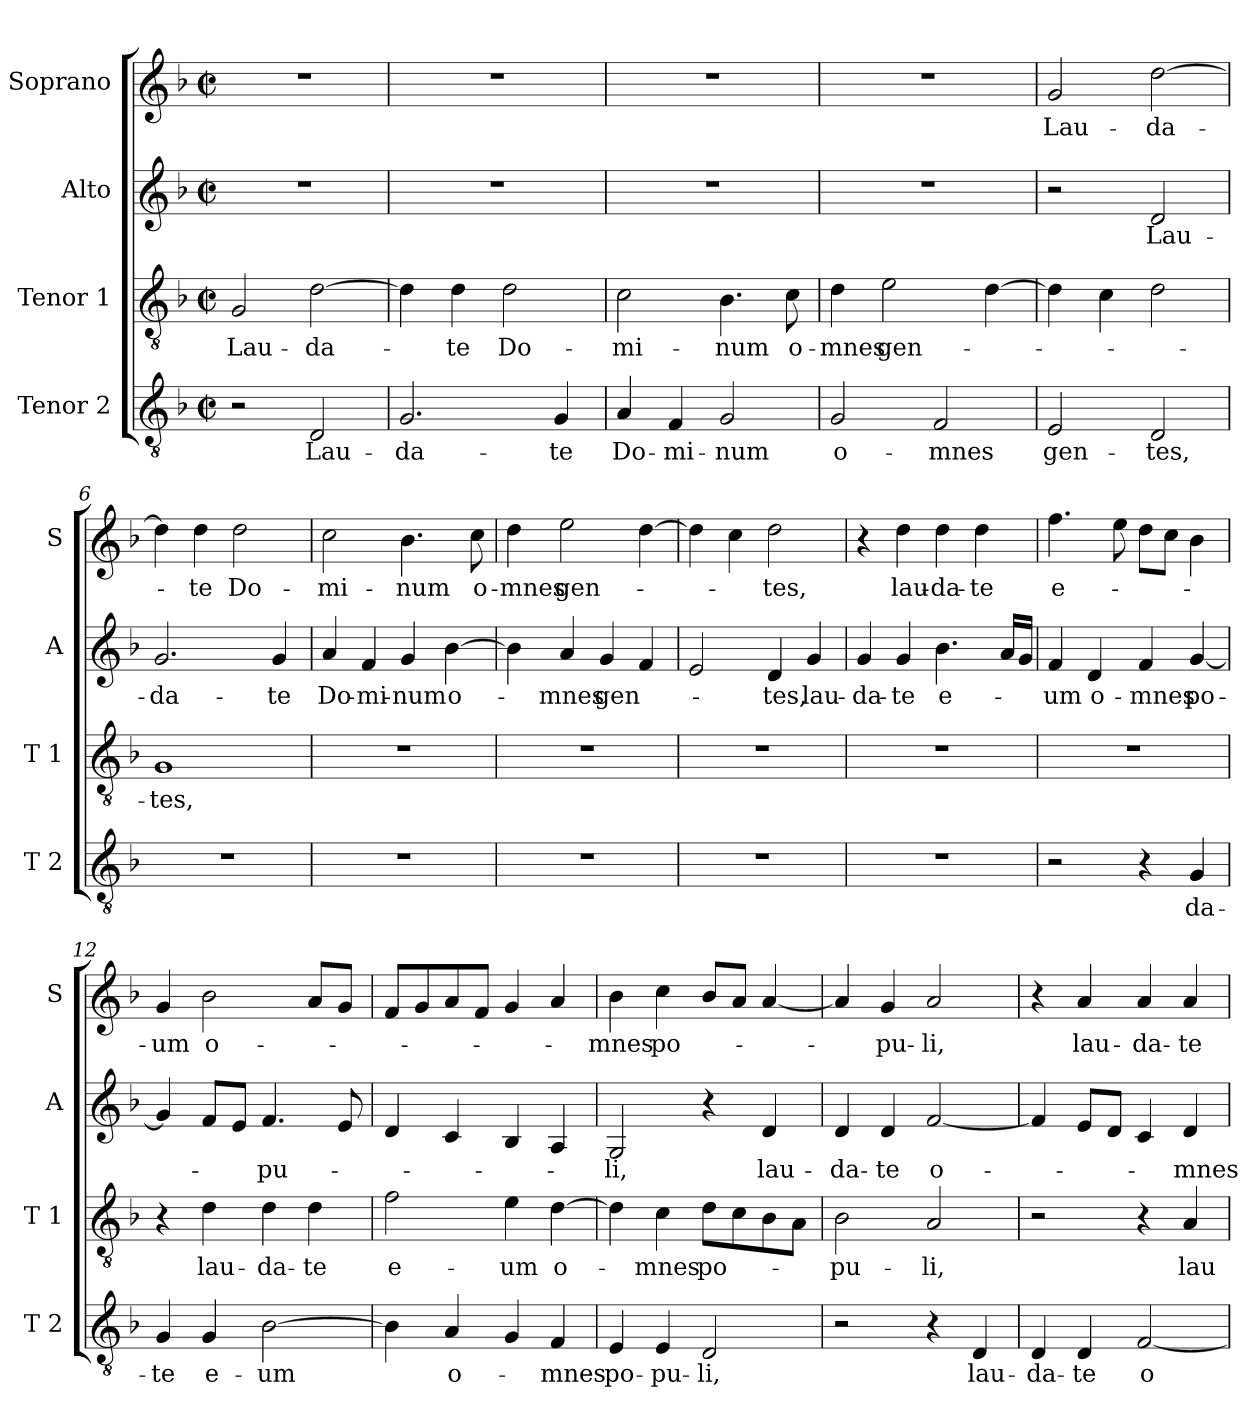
**kern	**text	**kern	**text	**kern	**text	**kern	**text
*part4	*part4	*part3	*part3	*part2	*part2	*part1	*part1
*staff4	*staff4	*staff3	*staff3	*staff2	*staff2	*staff1	*staff1
*I"Tenor 2	*	*I"Tenor 1	*	*I"Alto	*	*I"Soprano	*
*I'T 2	*	*I'T 1	*	*I'A	*	*I'S	*
*clefGv2	*	*clefGv2	*	*clefG2	*	*clefG2	*
*k[b-]	*	*k[b-]	*	*k[b-]	*	*k[b-]	*
*F:	*	*F:	*	*F:	*	*F:	*
*M2/2	*	*M2/2	*	*M2/2	*	*M2/2	*
*met(c|)	*	*met(c|)	*	*met(c|)	*	*met(c|)	*
=1	=1	=1	=1	=1	=1	=1	=1
!	!	!	!LO:LY:b	!	!	!	!
2r	.	2G/	Lau-	1r	.	1r	.
!	!LO:LY:b	!	!LO:LY:b	!	!	!	!
2D/	Lau-	[2d\	-da-	.	.	.	.
=2	=2	=2	=2	=2	=2	=2	=2
!	!LO:LY:b	!	!	!	!	!	!
2.G/	-da-	4d\]	.	1r	.	1r	.
!	!	!	!LO:LY:b	!	!	!	!
.	.	4d\	-te	.	.	.	.
!	!	!	!LO:LY:b	!	!	!	!
.	.	2d\	Do-	.	.	.	.
!	!LO:LY:b	!	!	!	!	!	!
4G/	-te	.	.	.	.	.	.
=3	=3	=3	=3	=3	=3	=3	=3
!	!LO:LY:b	!	!LO:LY:b	!	!	!	!
4A/	Do-	2c\	-mi-	1r	.	1r	.
!	!LO:LY:b	!	!	!	!	!	!
4F/	-mi-	.	.	.	.	.	.
!	!LO:LY:b	!	!LO:LY:b	!	!	!	!
2G/	-num	4.B-\	-num	.	.	.	.
!	!	!	!LO:LY:b	!	!	!	!
.	.	8c\	o-	.	.	.	.
=4	=4	=4	=4	=4	=4	=4	=4
!	!LO:LY:b	!	!LO:LY:b	!	!	!	!
2G/	o-	4d\	-mnes	1r	.	1r	.
!	!	!	!LO:LY:b	!	!	!	!
.	.	2e\	gen-	.	.	.	.
!	!LO:LY:b	!	!	!	!	!	!
2F/	-mnes	.	.	.	.	.	.
.	.	[4d\	.	.	.	.	.
=5	=5	=5	=5	=5	=5	=5	=5
!	!LO:LY:b	!	!	!	!	!	!LO:LY:b
2E/	gen-	4d\]	.	2r	.	2g/	Lau-
.	.	4c\	.	.	.	.	.
!	!LO:LY:b	!	!	!	!LO:LY:b	!	!LO:LY:b
2D/	-tes,	2d\	.	2d/	Lau-	[2dd\	-da-
=6	=6	=6	=6	=6	=6	=6	=6
!	!	!	!LO:LY:b	!	!LO:LY:b	!	!
1r	.	1G	-tes,	2.g/	-da-	4dd\]	.
!	!	!	!	!	!	!	!LO:LY:b
.	.	.	.	.	.	4dd\	-te
!	!	!	!	!	!	!	!LO:LY:b
.	.	.	.	.	.	2dd\	Do-
!	!	!	!	!	!LO:LY:b	!	!
.	.	.	.	4g/	-te	.	.
!!LO:LB:g=z
=7	=7	=7	=7	=7	=7	=7	=7
!	!	!	!	!	!LO:LY:b	!	!LO:LY:b
1r	.	1r	.	4a/	Do-	2cc\	-mi-
!	!	!	!	!	!LO:LY:b	!	!
.	.	.	.	4f/	-mi-	.	.
!	!	!	!	!	!LO:LY:b	!	!LO:LY:b
.	.	.	.	4g/	-num	4.b-\	-num
!	!	!	!	!	!LO:LY:b	!	!
.	.	.	.	[4b-\	o-	.	.
!	!	!	!	!	!	!	!LO:LY:b
.	.	.	.	.	.	8cc\	o-
=8	=8	=8	=8	=8	=8	=8	=8
!	!	!	!	!	!	!	!LO:LY:b
1r	.	1r	.	4b-\]	.	4dd\	-mnes
!	!	!	!	!	!LO:LY:b	!	!LO:LY:b
.	.	.	.	4a/	-mnes	2ee\	gen-
!	!	!	!	!	!LO:LY:b	!	!
.	.	.	.	4g/	gen-	.	.
.	.	.	.	4f/	.	[4dd\	.
=9	=9	=9	=9	=9	=9	=9	=9
1r	.	1r	.	2e/	.	4dd\]	.
.	.	.	.	.	.	4cc\	.
!	!	!	!	!	!LO:LY:b	!	!LO:LY:b
.	.	.	.	4d/	-tes,	2dd\	-tes,
!	!	!	!	!	!LO:LY:b	!	!
.	.	.	.	4g/	lau-	.	.
=10	=10	=10	=10	=10	=10	=10	=10
!	!	!	!	!	!LO:LY:b	!	!
1r	.	1r	.	4g/	-da-	4r	.
!	!	!	!	!	!LO:LY:b	!	!LO:LY:b
.	.	.	.	4g/	-te	4dd\	lau-
!	!	!	!	!	!LO:LY:b	!	!LO:LY:b
.	.	.	.	4.b-\	e-	4dd\	-da-
!	!	!	!	!	!	!	!LO:LY:b
.	.	.	.	.	.	4dd\	-te
.	.	.	.	16a/LL	.	.	.
.	.	.	.	16g/JJ	.	.	.
=11	=11	=11	=11	=11	=11	=11	=11
!	!	!	!	!	!LO:LY:b	!	!LO:LY:b
2r	.	1r	.	4f/	-um	4.ff\	e-
!	!	!	!	!	!LO:LY:b	!	!
.	.	.	.	4d/	o-	.	.
.	.	.	.	.	.	8ee\	.
!	!LO:LY:b	!	!	!	!LO:LY:b	!	!
4r	lau-	.	.	4f/	-mnes	8dd\L	.
.	.	.	.	.	.	8cc\J	.
!	!LO:LY:b	!	!	!	!LO:LY:b	!	!
4G/	-da-	.	.	[4g/	po-	4b-\	.
=12	=12	=12	=12	=12	=12	=12	=12
!	!LO:LY:b	!	!	!	!	!	!LO:LY:b
4G/	-te	4r	.	4g/]	.	4g/	-um
!	!LO:LY:b	!	!LO:LY:b	!	!	!	!LO:LY:b
4G/	e-	4d\	lau-	8f/L	.	2b-\	o-
.	.	.	.	8e/J	.	.	.
!	!LO:LY:b	!	!LO:LY:b	!	!LO:LY:b	!	!
[2B-\	-um	4d\	-da-	4.f/	-pu-	.	.
!	!	!	!LO:LY:b	!	!	!	!
.	.	4d\	-te	.	.	8a/L	.
.	.	.	.	8e/	.	8g/J	.
!!LO:LB:g=z
=13	=13	=13	=13	=13	=13	=13	=13
!	!	!	!LO:LY:b	!	!	!	!
4B-\]	.	2f\	e-	4d/	.	8f/L	.
.	.	.	.	.	.	8g/	.
!	!LO:LY:b	!	!	!	!	!	!
4A/	o-	.	.	4c/	.	8a/	.
.	.	.	.	.	.	8f/J	.
!	!	!	!LO:LY:b	!	!	!	!
4G/	.	4e\	-um	4B-/	.	4g/	.
!	!LO:LY:b	!	!LO:LY:b	!	!	!	!
4F/	-mnes	[4d\	o-	4A/	.	4a/	.
=14	=14	=14	=14	=14	=14	=14	=14
!	!LO:LY:b	!	!	!	!LO:LY:b	!	!LO:LY:b
4E/	po-	4d\]	.	2G/	-li,	4b-\	-mnes
!	!LO:LY:b	!	!LO:LY:b	!	!	!	!LO:LY:b
4E/	-pu-	4c\	-mnes	.	.	4cc\	po-
!	!LO:LY:b	!	!LO:LY:b	!	!	!	!
2D/	-li,	8d\L	po-	4r	.	8b-/L	.
.	.	8c\	.	.	.	8a/J	.
!	!	!	!	!	!LO:LY:b	!	!
.	.	8B-\	.	4d/	lau-	[4a/	.
.	.	8A\J	.	.	.	.	.
=15	=15	=15	=15	=15	=15	=15	=15
!	!	!	!LO:LY:b	!	!LO:LY:b	!	!
2r	.	2B-\	-pu-	4d/	-da-	4a/]	.
!	!	!	!	!	!LO:LY:b	!	!LO:LY:b
.	.	.	.	4d/	-te	4g/	-pu-
!	!	!	!LO:LY:b	!	!LO:LY:b	!	!LO:LY:b
4r	.	2A/	-li,	[2f/	o-	2a/	-li,
!	!LO:LY:b	!	!	!	!	!	!
4D/	lau-	.	.	.	.	.	.
=16	=16	=16	=16	=16	=16	=16	=16
!	!LO:LY:b	!	!	!	!	!	!
4D/	-da-	2r	.	4f/]	.	4r	.
!	!LO:LY:b	!	!	!	!	!	!LO:LY:b
4D/	-te	.	.	8e/L	.	4a/	lau-
.	.	.	.	8d/J	.	.	.
!	!LO:LY:b	!	!	!	!	!	!LO:LY:b
[2F/	o-	4r	.	4c/	.	4a/	-da-
!	!	!	!LO:LY:b	!	!LO:LY:b	!	!LO:LY:b
.	.	4A/	lau-	4d/	-mnes	4a/	-te
=	=	=	=	=	=	=	=
*-	*-	*-	*-	*-	*-	*-	*-
